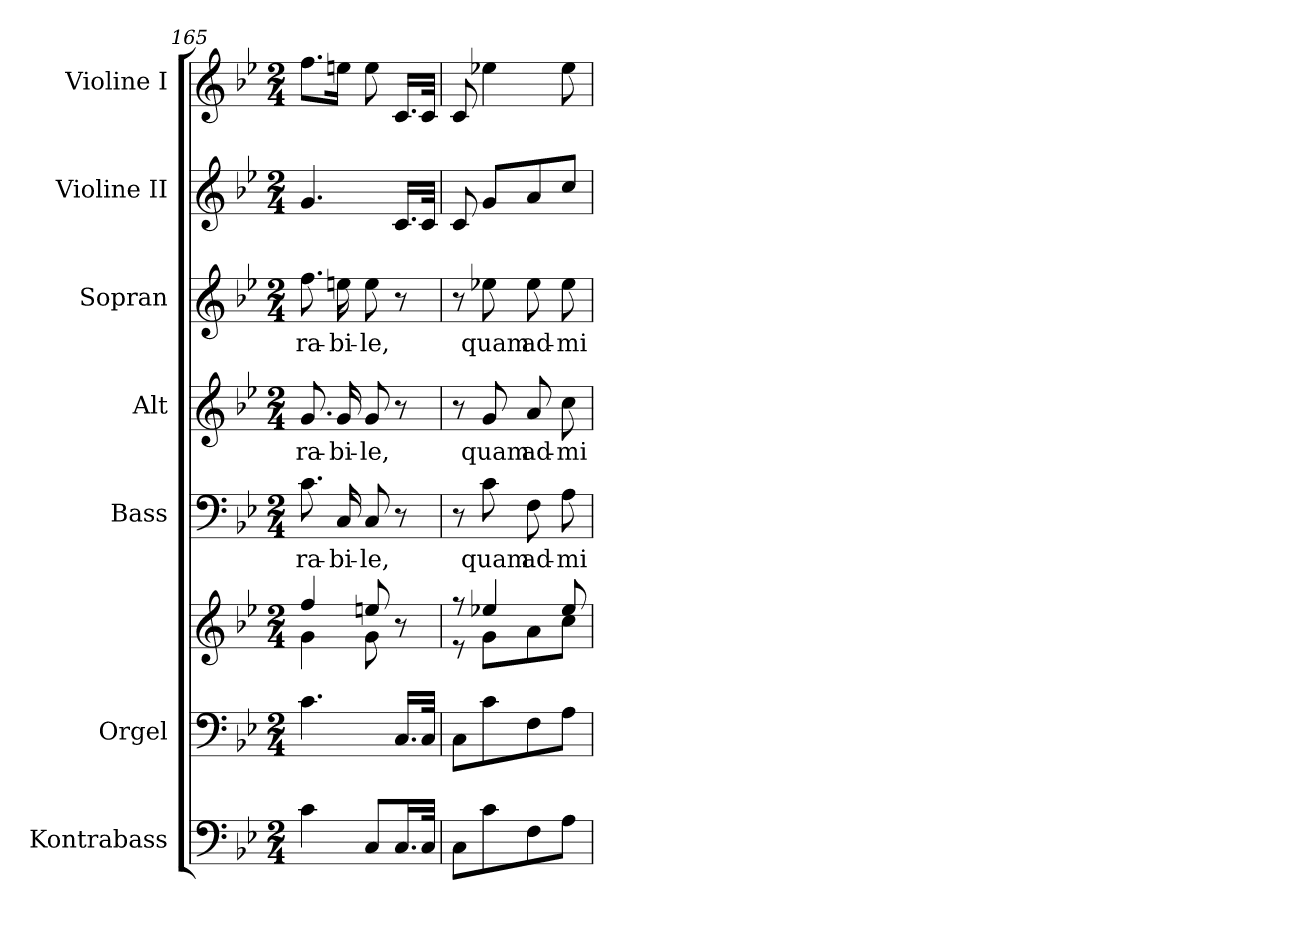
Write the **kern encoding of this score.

**kern	**kern	**kern	**kern	**text	**kern	**text	**kern	**text	**kern	**kern
*part7	*part6	*part6	*part5	*part5	*part4	*part4	*part3	*part3	*part2	*part1
*staff8	*staff7	*staff6	*staff5	*staff5	*staff4	*staff4	*staff3	*staff3	*staff2	*staff1
*I"Kontrabass	*I"Orgel	*	*I"Bass	*	*I"Alt	*	*I"Sopran	*	*I"Violine II	*I"Violine I
*I'Kb.	*I'Org.	*	*I'B	*	*I'A	*	*I'S	*	*I'Vl. II	*I'Vl. I
!!LO:PB:g=z
*clefF4	*clefF4	*clefG2	*clefF4	*	*clefG2	*	*clefG2	*	*clefG2	*clefG2
*ITrd7c12	*	*	*	*	*	*	*	*	*	*
*k[b-e-]	*k[b-e-]	*k[b-e-]	*k[b-e-]	*	*k[b-e-]	*	*k[b-e-]	*	*k[b-e-]	*k[b-e-]
*B-:	*B-:	*B-:	*B-:	*	*B-:	*	*B-:	*	*B-:	*B-:
*M2/4	*M2/4	*M2/4	*M2/4	*	*M2/4	*	*M2/4	*	*M2/4	*M2/4
=165	=165	=165	=165	=165	=165	=165	=165	=165	=165	=165
*	*	*^	*	*	*	*	*	*	*	*
!	!	!	!	!	!LO:LY:b	!	!LO:LY:b	!	!LO:LY:b	!	!
4C\	4.c\	4ff/	4g\	8.c\	-ra-	8.g/	-ra-	8.ff\	-ra-	4.g/	8.ff\L
!	!	!	!	!	!LO:LY:b	!	!LO:LY:b	!	!LO:LY:b	!	!
.	.	.	.	16C/	-bi-	16g/	-bi-	16een\	-bi-	.	16een\Jk
!	!	!	!	!	!LO:LY:b	!	!LO:LY:b	!	!LO:LY:b	!	!
8CC/L	.	8een/	8g\	8C/	-le,	8g/	-le,	8ee\	-le,	.	8ee\
16.CC/L	16.C/LL	8r	8ryy	8r	.	8r	.	8r	.	16.c/LL	16.c/LL
32CC/JJk	32C/JJk	.	.	.	.	.	.	.	.	32c/JJk	32c/JJk
=166	=166	=166	=166	=166	=166	=166	=166	=166	=166	=166	=166
8CC\L	8C\L	8r	8r	8r	.	8r	.	8r	.	8c/	8c/
!	!	!	!	!	!LO:LY:b	!	!LO:LY:b	!	!LO:LY:b	!	!
8C\	8c\	4ee-X/	8g\L	8c\	quam	8g/	quam	8ee-X\	quam	8g/L	4ee-X\
!	!	!	!	!	!LO:LY:b	!	!LO:LY:b	!	!LO:LY:b	!	!
8FF\	8F\	.	8a\	8F\	ad-	8a/	ad-	8ee-\	ad-	8a/	.
!	!	!	!	!	!LO:LY:b	!	!LO:LY:b	!	!LO:LY:b	!	!
8AA\J	8A\J	8ee-/	8cc\J	8A\	-mi-	8cc\	-mi-	8ee-\	-mi-	8cc/J	8ee-\
*	*	*v	*v	*	*	*	*	*	*	*	*
=	=	=	=	=	=	=	=	=	=	=
*-	*-	*-	*-	*-	*-	*-	*-	*-	*-	*-
